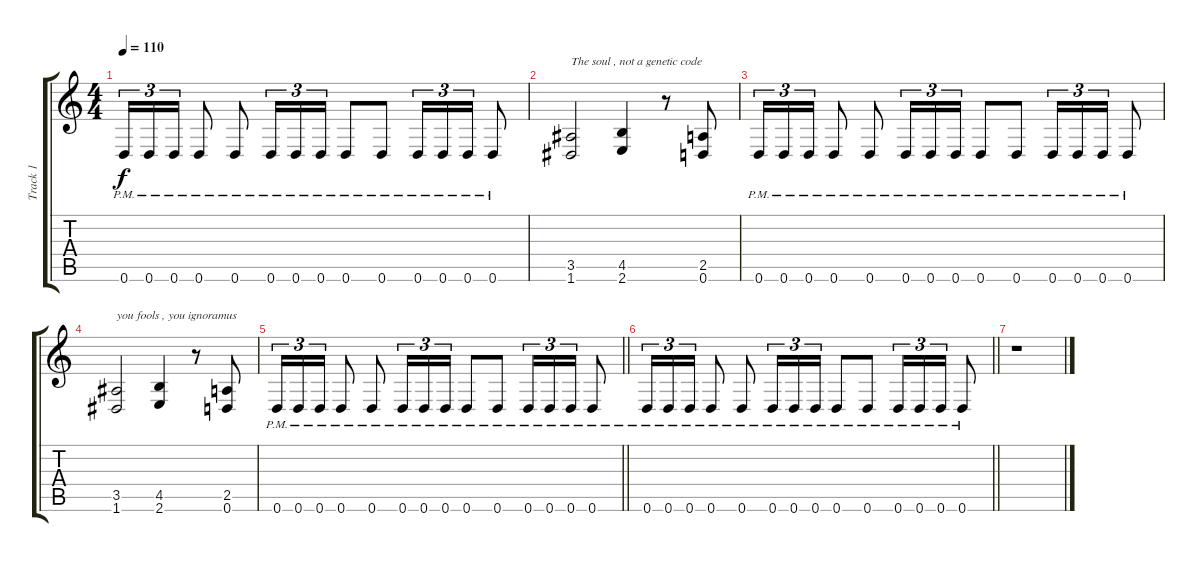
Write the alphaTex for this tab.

\track ("Track 1" "Track 1") {instrument distortionguitar}
\staff {score tabs}
\tuning (D4 A3 F3 C3 G2 D2) {hide}
\ts (4 4)
\tempo 110
\clef g2
\ks c
0.6{pm}.16{tu (3 2) dy f} 0.6{pm}.16{tu (3 2)} 0.6{pm}.16{tu (3 2)} 0.6{pm}.8 0.6{pm}.8 0.6{pm}.16{tu (3 2)} 0.6{pm}.16{tu (3 2)} 0.6{pm}.16{tu (3 2)} 0.6{pm}.8 0.6{pm}.8 0.6{pm}.16{tu (3 2)} 0.6{pm}.16{tu (3 2)} 0.6{pm}.16{tu (3 2)} 0.6{pm}.8 |
(3.5 1.6).2{txt "The soul , not a genetic code"} (4.5 2.6).4 r.8 (2.5 0.6).8 |
0.6{pm}.16{tu (3 2)} 0.6{pm}.16{tu (3 2)} 0.6{pm}.16{tu (3 2)} 0.6{pm}.8 0.6{pm}.8 0.6{pm}.16{tu (3 2)} 0.6{pm}.16{tu (3 2)} 0.6{pm}.16{tu (3 2)} 0.6{pm}.8 0.6{pm}.8 0.6{pm}.16{tu (3 2)} 0.6{pm}.16{tu (3 2)} 0.6{pm}.16{tu (3 2)} 0.6{pm}.8 |
(3.5 1.6).2{txt "you fools , you ignoramus"} (4.5 2.6).4 r.8 (2.5 0.6).8 |
\barLineRight lightlight
0.6{pm}.16{tu (3 2)} 0.6{pm}.16{tu (3 2)} 0.6{pm}.16{tu (3 2)} 0.6{pm}.8 0.6{pm}.8 0.6{pm}.16{tu (3 2)} 0.6{pm}.16{tu (3 2)} 0.6{pm}.16{tu (3 2)} 0.6{pm}.8 0.6{pm}.8 0.6{pm}.16{tu (3 2)} 0.6{pm}.16{tu (3 2)} 0.6{pm}.16{tu (3 2)} 0.6{pm}.8 |
\barLineRight lightlight
0.6{pm}.16{tu (3 2)} 0.6{pm}.16{tu (3 2)} 0.6{pm}.16{tu (3 2)} 0.6{pm}.8 0.6{pm}.8 0.6{pm}.16{tu (3 2)} 0.6{pm}.16{tu (3 2)} 0.6{pm}.16{tu (3 2)} 0.6{pm}.8 0.6{pm}.8 0.6{pm}.16{tu (3 2)} 0.6{pm}.16{tu (3 2)} 0.6{pm}.16{tu (3 2)} 0.6{pm}.8 |
r.1
